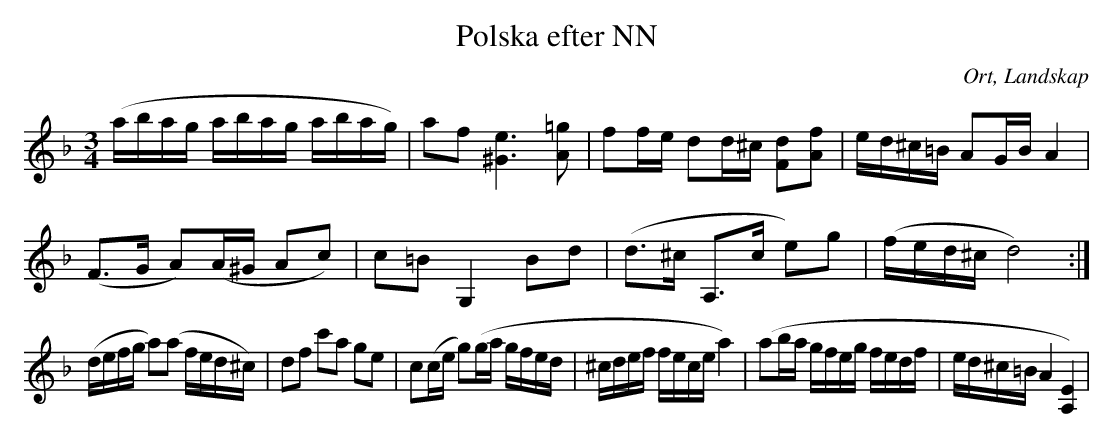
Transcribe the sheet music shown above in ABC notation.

X:1
T:Polska efter NN
O:Ort, Landskap
M:3/4
L:1/16
K:Dm
(abag abag abag)|a2f2 [^G6e6] [A2=g2]|f2fe d2d^c [F2d2][A2f2]|ed^c=B A2GB A4|
(F2>G2 A2)(A^G A2c2)|c2=B2 G,4 B2d2|(d2>^c2 A,2>c2 e2)g2|(fed^c d8):|
(defg a2)(a2 fed^c)|d2f2 c'2a2 g2e2|c2(ce g2)(ga gfed|^cdef fece a4)|(a2ba gfeg fedf|ed^c=B A4 [A,4E4])|
